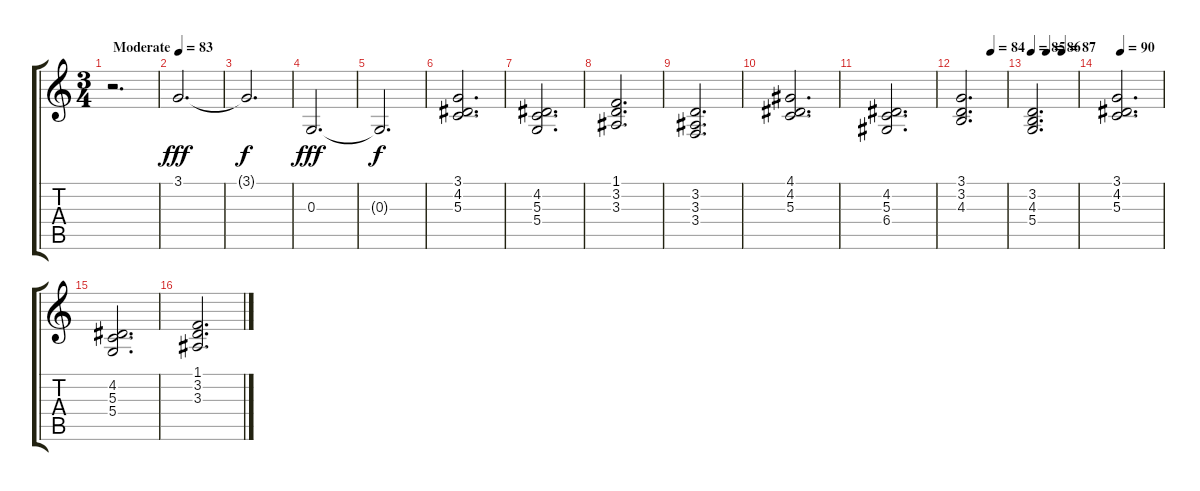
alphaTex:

\track "" {instrument stringensemble2}
\staff {score tabs}
\tuning (E4 B3 G3 D3 A2 E2) {hide}
\ts (3 4)
\tempo (83 "Moderate")
\clef g2
\ks c
r.2{d dy fff instrument stringensemble2} |
3.1.2{d} |
3.1{t}.2{d dy f} |
0.3.2{d dy fff} |
0.3{t}.2{d dy f} |
(3.1 4.2 5.3).2{d volume 14} |
(4.2 5.3 5.4).2{d} |
(1.1 3.2 3.3).2{d} |
(3.2 3.3 3.4).2{d} |
(4.1 4.2 5.3).2{d} |
(4.2 5.3 6.4).2{d} |
\tempo (84 0.6666666666666666)
(3.1 3.2 4.3).2{d} |
\tempo 85
\tempo (86 0.3333333333333333)
\tempo (87 0.6666666666666666)
(3.2 4.3 5.4).2{d} |
\tempo 90
(3.1 4.2 5.3).2{d} |
(4.2 5.3 5.4).2{d} |
(1.1 3.2 3.3).2{d}
